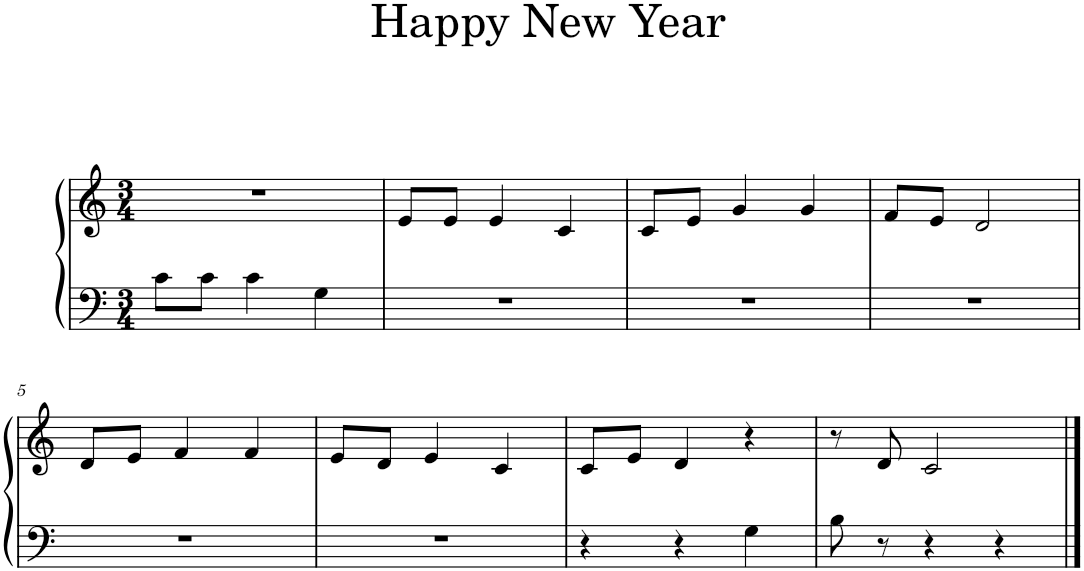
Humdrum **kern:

**kern	**kern
*part1	*part1
*staff2	*staff1
*I"Piano	*
*I'Pno.	*
*clefF4	*clefG2
*k[]	*k[]
*M3/4	*M3/4
=1	=1
8c\L	2.r
8c\J	.
4c\	.
4G\	.
=2	=2
2.r	8e/L
.	8e/J
.	4e/
.	4c/
=3	=3
2.r	8c/L
.	8e/J
.	4g/
.	4g/
=4	=4
2.r	8f/L
.	8e/J
.	2d/
!!LO:LB:g=z
=5	=5
2.r	8d/L
.	8e/J
.	4f/
.	4f/
=6	=6
2.r	8e/L
.	8d/J
.	4e/
.	4c/
=7	=7
4r	8c/L
.	8e/J
4r	4d/
4G\	4r
=8	=8
8B\	8r
8r	8d/
4r	2c/
4r	.
==	==
*-	*-
